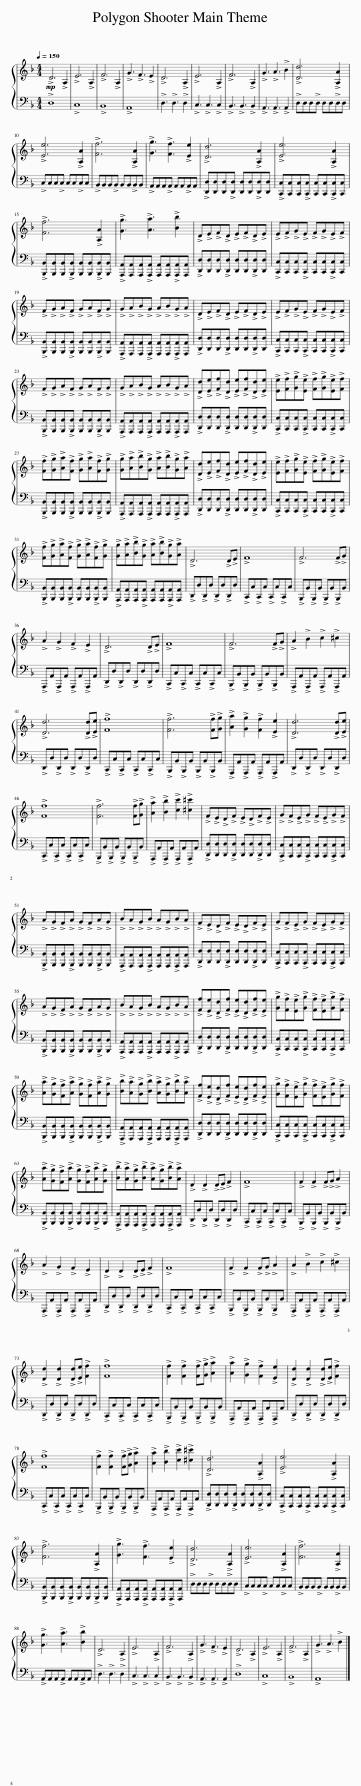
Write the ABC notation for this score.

X:1
%%score { 1 | 2 }
L:1/8
Q:1/4=150
M:4/4
I:linebreak $
K:F
V:1 treble
V:2 bass
V:1
!mp! !>!D6 !>!A,2 | !>!E6 !>!A,2 | !>!F6 !>!A,2 | !>!G3 !>!F3 !>!E2 | !>!D6 !>!A,2 | %5
 !>!E6 !>!A,2 | !>!F6 !>!A,2 | !>!G3 !>!A3 !>!B2 | !>![Dd]6 !>![A,A]2 |$ !>![Ee]6 !>![A,A]2 | %10
 !>![Ff]6 !>![A,A]2 | !>![Gg]3 !>![Ff]3 !>![Ee]2 | !>![Dd]6 !>![A,A]2 | !>![Ee]6 !>![A,A]2 |$ !>![Ff]6 !>![A,A]2 | %15
 !>![Gg]3 !>![Aa]3 !>![Bb]2 | !>!D!>!E!>!F!>!D !>!E!>!F!>!D!>!E | !>!E!>!F!>!G!>!E !>!F!>!G!>!E!>!F |$ !>!F!>!G!>!A!>!F !>!G!>!A!>!F!>!G | !>!G!>!A!>!B!>!G !>!A!>!B!>!G!>!A | %20
 !>!D!>!E!>!F!>!D !>!E!>!F!>!D!>!E | !>!E!>!F!>!G!>!E !>!F!>!G!>!E!>!F |$ !>!F!>!G!>!A!>!F !>!G!>!A!>!F!>!G | !>!G!>!A!>!B!>!G !>!A!>!B!>!G!>!A | !>![Dd]!>![Ee]!>![Ff]!>![Dd] !>![Ee]!>![Ff]!>![Dd]!>![Ee] | %25
 !>![Ee]!>![Ff]!>![Gg]!>![Ee] !>![Ff]!>![Gg]!>![Ee]!>![Ff] |$ !>![Ff]!>![Gg]!>![Aa]!>![Ff] !>![Gg]!>![Aa]!>![Ff]!>![Gg] | !>![Gg]!>![Aa]!>![Bb]!>![Gg] !>![Aa]!>![Bb]!>![Gg]!>![Aa] | !>![Dd]!>![Ee]!>![Ff]!>![Dd] !>![Ee]!>![Ff]!>![Dd]!>![Ee] | !>![Ee]!>![Ff]!>![Gg]!>![Ee] !>![Ff]!>![Gg]!>![Ee]!>![Ff] |$ %30
 !>![Ff]!>![Gg]!>![Aa]!>![Ff] !>![Gg]!>![Aa]!>![Ff]!>![Gg] | !>![Gg]!>![Aa]!>![Bb]!>![Gg] !>![Aa]!>![Bb]!>![Gg]!>![Aa] | !>!D6 !>!D!>!E | !>!F8 | !>!F6 !>!F!>!G |$ %35
 !>!A2 !>!G2 !>!F2 !>!E2 | !>!D6 !>!D!>!E | !>!F8 | !>!F6 !>!F!>!G | !>!A2 !>!B2 !>!c2 !>!^c2 |$ %40
 !>![Dd]6 !>![Dd]!>![Ee] | !>![Ff]8 | !>![Ff]6 !>![Ff]!>![Gg] | !>![Aa]2 !>![Gg]2 !>![Ff]2 !>![Ee]2 | !>![Dd]6 !>![Dd]!>![Ee] |$ %45
 !>![Ff]8 | !>![Ff]6 !>![Ff]!>![Gg] | !>![Aa]2 !>![Bb]2 !>![cc']2 !>![^c^c']2 | !>!F!>!E!>!D!>!F !>!E!>!D!>!F!>!E | !>!G!>!F!>!E!>!G !>!F!>!E!>!G!>!F |$ %50
 !>!A!>!G!>!F!>!A !>!G!>!F!>!A!>!G | !>!B!>!A!>!G!>!B !>!A!>!G!>!B!>!A | !>!F!>!E!>!D!>!F !>!E!>!D!>!F!>!E | !>!G!>!F!>!E!>!G !>!F!>!E!>!G!>!F |$ !>!A!>!G!>!F!>!A !>!G!>!F!>!A!>!G | %55
 !>!B!>!A!>!G!>!B !>!A!>!G!>!B!>!A | !>![Ff]!>![Ee]!>![Dd]!>![Ff] !>![Ee]!>![Dd]!>![Ff]!>![Ee] | !>![Gg]!>![Ff]!>![Ee]!>![Gg] !>![Ff]!>![Ee]!>![Gg]!>![Ff] |$ !>![Aa]!>![Gg]!>![Ff]!>![Aa] !>![Gg]!>![Ff]!>![Aa]!>![Gg] | !>![Bb]!>![Aa]!>![Gg]!>![Bb] !>![Aa]!>![Gg]!>![Bb]!>![Aa] | %60
 !>![Ff]!>![Ee]!>![Dd]!>![Ff] !>![Ee]!>![Dd]!>![Ff]!>![Ee] | !>![Gg]!>![Ff]!>![Ee]!>![Gg] !>![Ff]!>![Ee]!>![Gg]!>![Ff] |$ !>![Aa]!>![Gg]!>![Ff]!>![Aa] !>![Gg]!>![Ff]!>![Aa]!>![Gg] | !>![Bb]!>![Aa]!>![Gg]!>![Bb] !>![Aa]!>![Gg]!>![Bb]!>![Aa] | !>!D2 !>!D2 !>!D!>!E !>!F2 | %65
 !>!F8 | !>!F2 !>!F2 !>!F!>!G !>!A2 |$ !>!A2 !>!G2 !>!F2 !>!E2 | !>!D2 !>!D2 !>!D!>!E !>!F2 | !>!F8 | %70
 !>!F2 !>!F2 !>!F!>!G !>!A2 | !>!A2 !>!B2 !>!c2 !>!^c2 |$ !>![Dd]2 !>![Dd]2 !>![Dd]!>![Ee] !>![Ff]2 | !>![Ff]8 | !>![Ff]2 !>![Ff]2 !>![Ff]!>![Gg] !>![Aa]2 | %75
 !>![Aa]2 !>![Gg]2 !>![Ff]2 !>![Ee]2 | !>![Dd]2 !>![Dd]2 !>![Dd]!>![Ee] !>![Ff]2 |$ !>![Ff]8 | !>![Ff]2 !>![Ff]2 !>![Ff]!>![Gg] !>![Aa]2 | !>![Aa]2 !>![Bb]2 !>![cc']2 !>![^c^c']2 | %80
 !>![Dd]6 !>![A,A]2 | !>![Ee]6 !>![A,A]2 |$ !>![Ff]6 !>![A,A]2 | !>![Gg]3 !>![Ff]3 !>![Ee]2 | !>![Dd]6 !>![A,A]2 | %85
 !>![Ee]6 !>![A,A]2 | !>![Ff]6 !>![A,A]2 |$ !>![Gg]3 !>![Aa]3 !>![Bb]2 | !>!D6 !>!A,2 | !>!E6 !>!A,2 | %90
 !>!F6 !>!A,2 | !>!G3 !>!F3 !>!E2 | !>!D6 !>!A,2 | !>!E6 !>!A,2 | !>!F6 !>!A,2 | %95
 !>!G3 !>!A3 !>!B2 |] %96
V:2
 !>!D,8 | !>!C,8 | !>!B,,8 | !>!A,,8 | !>!D,3 !>!D,3 !>!D,2 | %5
 !>!C,3 !>!C,3 !>!C,2 | !>!B,,3 !>!B,,3 !>!B,,2 | !>!A,,3 !>!A,,3 !>!A,,2 | !>!D,D,D,!>!D, D,D,!>!D,D, |$ !>!C,C,C,!>!C, C,C,!>!C,C, | %10
 !>!B,,B,,B,,!>!B,, B,,B,,!>!B,,B,, | !>!A,,A,,A,,!>!A,, A,,A,,!>!A,,A,, | !>![D,,D,][D,,D,][D,,D,]!>![D,,D,] [D,,D,][D,,D,]!>![D,,D,][D,,D,] | !>![C,,C,][C,,C,][C,,C,]!>![C,,C,] [C,,C,][C,,C,]!>![C,,C,][C,,C,] |$ !>![B,,,B,,][B,,,B,,][B,,,B,,]!>![B,,,B,,] [B,,,B,,][B,,,B,,]!>![B,,,B,,][B,,,B,,] | %15
 !>![A,,,A,,][A,,,A,,][A,,,A,,]!>![A,,,A,,] [A,,,A,,][A,,,A,,]!>![A,,,A,,][A,,,A,,] | !>![D,,D,][D,,D,][D,,D,]!>![D,,D,] [D,,D,][D,,D,]!>![D,,D,][D,,D,] | !>![C,,C,][C,,C,][C,,C,]!>![C,,C,] [C,,C,][C,,C,]!>![C,,C,][C,,C,] |$ !>![B,,,B,,][B,,,B,,][B,,,B,,]!>![B,,,B,,] [B,,,B,,][B,,,B,,]!>![B,,,B,,][B,,,B,,] | !>![A,,,A,,][A,,,A,,][A,,,A,,]!>![A,,,A,,] [A,,,A,,][A,,,A,,]!>![A,,,A,,][A,,,A,,] | %20
 !>![D,,D,][D,,D,][D,,D,]!>![D,,D,] [D,,D,][D,,D,]!>![D,,D,][D,,D,] | !>![C,,C,][C,,C,][C,,C,]!>![C,,C,] [C,,C,][C,,C,]!>![C,,C,][C,,C,] |$ !>![B,,,B,,][B,,,B,,][B,,,B,,]!>![B,,,B,,] [B,,,B,,][B,,,B,,]!>![B,,,B,,][B,,,B,,] | !>![A,,,A,,][A,,,A,,][A,,,A,,]!>![A,,,A,,] [A,,,A,,][A,,,A,,]!>![A,,,A,,][A,,,A,,] | !>![D,,D,][D,,D,][D,,D,]!>![D,,D,] [D,,D,][D,,D,]!>![D,,D,][D,,D,] | %25
 !>![C,,C,][C,,C,][C,,C,]!>![C,,C,] [C,,C,][C,,C,]!>![C,,C,][C,,C,] |$ !>![B,,,B,,][B,,,B,,][B,,,B,,]!>![B,,,B,,] [B,,,B,,][B,,,B,,]!>![B,,,B,,][B,,,B,,] | !>![A,,,A,,][A,,,A,,][A,,,A,,]!>![A,,,A,,] [A,,,A,,][A,,,A,,]!>![A,,,A,,][A,,,A,,] | !>![D,,D,][D,,D,][D,,D,]!>![D,,D,] [D,,D,][D,,D,]!>![D,,D,][D,,D,] | !>![C,,C,][C,,C,][C,,C,]!>![C,,C,] [C,,C,][C,,C,]!>![C,,C,][C,,C,] |$ %30
 !>![B,,,B,,][B,,,B,,][B,,,B,,]!>![B,,,B,,] [B,,,B,,][B,,,B,,]!>![B,,,B,,][B,,,B,,] | !>![A,,,A,,][A,,,A,,][A,,,A,,]!>![A,,,A,,] [A,,,A,,][A,,,A,,]!>![A,,,A,,][A,,,A,,] | !>!D,,D,!>!D,,D, !>!D,,D,!>!D,,D, | !>!C,,C,!>!C,,C, !>!C,,C,!>!C,,C, | !>!B,,,B,,!>!B,,,B,, !>!B,,,B,,!>!B,,,B,, |$ %35
 !>!A,,,A,,!>!A,,,A,, !>!A,,,A,,!>!A,,,A,, | !>!D,,D,!>!D,,D, !>!D,,D,!>!D,,D, | !>!C,,C,!>!C,,C, !>!C,,C,!>!C,,C, | !>!B,,,B,,!>!B,,,B,, !>!B,,,B,,!>!B,,,B,, | !>!A,,,A,,!>!A,,,A,, !>!A,,,A,,!>!A,,,A,, |$ %40
 !>!D,,D,!>!D,,D, !>!D,,D,!>!D,,D, | !>!C,,C,!>!C,,C, !>!C,,C,!>!C,,C, | !>!B,,,B,,!>!B,,,B,, !>!B,,,B,,!>!B,,,B,, | !>!A,,,A,,!>!A,,,A,, !>!A,,,A,,!>!A,,,A,, | !>!D,,D,!>!D,,D, !>!D,,D,!>!D,,D, |$ %45
 !>!C,,C,!>!C,,C, !>!C,,C,!>!C,,C, | !>!B,,,B,,!>!B,,,B,, !>!B,,,B,,!>!B,,,B,, | !>!A,,,A,,!>!A,,,A,, !>!A,,,A,,!>!A,,,A,, | !>![D,,D,][D,,D,][D,,D,]!>![D,,D,] [D,,D,][D,,D,]!>![D,,D,][D,,D,] | !>![C,,C,][C,,C,][C,,C,]!>![C,,C,] [C,,C,][C,,C,]!>![C,,C,][C,,C,] |$ %50
 !>![B,,,B,,][B,,,B,,][B,,,B,,]!>![B,,,B,,] [B,,,B,,][B,,,B,,]!>![B,,,B,,][B,,,B,,] | !>![A,,,A,,][A,,,A,,][A,,,A,,]!>![A,,,A,,] [A,,,A,,][A,,,A,,]!>![A,,,A,,][A,,,A,,] | !>![D,,D,][D,,D,][D,,D,]!>![D,,D,] [D,,D,][D,,D,]!>![D,,D,][D,,D,] | !>![C,,C,][C,,C,][C,,C,]!>![C,,C,] [C,,C,][C,,C,]!>![C,,C,][C,,C,] |$ !>![B,,,B,,][B,,,B,,][B,,,B,,]!>![B,,,B,,] [B,,,B,,][B,,,B,,]!>![B,,,B,,][B,,,B,,] | %55
 !>![A,,,A,,][A,,,A,,][A,,,A,,]!>![A,,,A,,] [A,,,A,,][A,,,A,,]!>![A,,,A,,][A,,,A,,] | !>![D,,D,][D,,D,][D,,D,]!>![D,,D,] [D,,D,][D,,D,]!>![D,,D,][D,,D,] | !>![C,,C,][C,,C,][C,,C,]!>![C,,C,] [C,,C,][C,,C,]!>![C,,C,][C,,C,] |$ !>![B,,,B,,][B,,,B,,][B,,,B,,]!>![B,,,B,,] [B,,,B,,][B,,,B,,]!>![B,,,B,,][B,,,B,,] | !>![A,,,A,,][A,,,A,,][A,,,A,,]!>![A,,,A,,] [A,,,A,,][A,,,A,,]!>![A,,,A,,][A,,,A,,] | %60
 !>![D,,D,][D,,D,][D,,D,]!>![D,,D,] [D,,D,][D,,D,]!>![D,,D,][D,,D,] | !>![C,,C,][C,,C,][C,,C,]!>![C,,C,] [C,,C,][C,,C,]!>![C,,C,][C,,C,] |$ !>![B,,,B,,][B,,,B,,][B,,,B,,]!>![B,,,B,,] [B,,,B,,][B,,,B,,]!>![B,,,B,,][B,,,B,,] | !>![A,,,A,,][A,,,A,,][A,,,A,,]!>![A,,,A,,] [A,,,A,,][A,,,A,,]!>![A,,,A,,][A,,,A,,] | !>!D,,D,!>!D,,D, !>!D,,D,!>!D,,D, | %65
 !>!C,,C,!>!C,,C, !>!C,,C,!>!C,,C, | !>!B,,,B,,!>!B,,,B,, !>!B,,,B,,!>!B,,,B,, |$ !>!A,,,A,,!>!A,,,A,, !>!A,,,A,,!>!A,,,A,, | !>!D,,D,!>!D,,D, !>!D,,D,!>!D,,D, | !>!C,,C,!>!C,,C, !>!C,,C,!>!C,,C, | %70
 !>!B,,,B,,!>!B,,,B,, !>!B,,,B,,!>!B,,,B,, | !>!A,,,A,,!>!A,,,A,, !>!A,,,A,,!>!A,,,A,, |$ !>!D,,D,!>!D,,D, !>!D,,D,!>!D,,D, | !>!C,,C,!>!C,,C, !>!C,,C,!>!C,,C, | !>!B,,,B,,!>!B,,,B,, !>!B,,,B,,!>!B,,,B,, | %75
 !>!A,,,A,,!>!A,,,A,, !>!A,,,A,,!>!A,,,A,, | !>!D,,D,!>!D,,D, !>!D,,D,!>!D,,D, |$ !>!C,,C,!>!C,,C, !>!C,,C,!>!C,,C, | !>!B,,,B,,!>!B,,,B,, !>!B,,,B,,!>!B,,,B,, | !>!A,,,A,,!>!A,,,A,, !>!A,,,A,,!>!A,,,A,, | %80
 !>![D,,D,][D,,D,][D,,D,]!>![D,,D,] [D,,D,][D,,D,]!>![D,,D,][D,,D,] | !>![C,,C,][C,,C,][C,,C,]!>![C,,C,] [C,,C,][C,,C,]!>![C,,C,][C,,C,] |$ !>![B,,,B,,][B,,,B,,][B,,,B,,]!>![B,,,B,,] [B,,,B,,][B,,,B,,]!>![B,,,B,,][B,,,B,,] | !>![A,,,A,,][A,,,A,,][A,,,A,,]!>![A,,,A,,] [A,,,A,,][A,,,A,,]!>![A,,,A,,][A,,,A,,] | !>!D,D,D,!>!D, D,D,!>!D,D, | %85
 !>!C,C,C,!>!C, C,C,!>!C,C, | !>!B,,B,,B,,!>!B,, B,,B,,!>!B,,B,, |$ !>!A,,A,,A,,!>!A,, A,,A,,!>!A,,A,, | !>!D,3 !>!D,3 !>!D,2 | !>!C,3 !>!C,3 !>!C,2 | %90
 !>!B,,3 !>!B,,3 !>!B,,2 | !>!A,,3 !>!A,,3 !>!A,,2 | !>!D,8 | !>!C,8 | !>!B,,8 | %95
 !>!A,,8 |] %96
